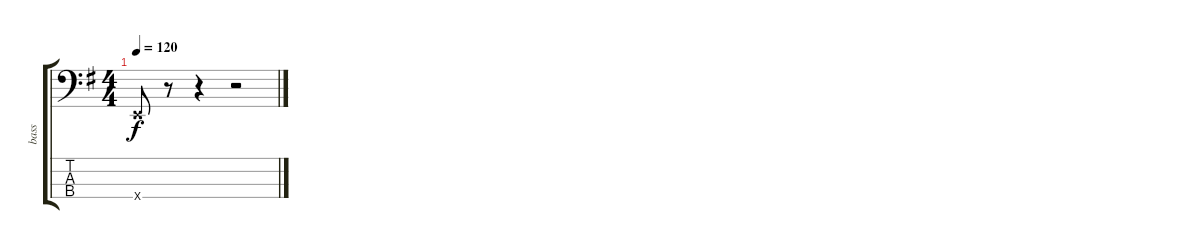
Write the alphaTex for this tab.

\track ("bass" "bass") {instrument acousticguitarnylon}
\staff {score tabs}
\tuning (G2 D2 A1 E1) {hide}
\ts (4 4)
\tempo 120
\clef f4
\ks eminor
0.4{x}.8{dy f} r.8 r.4 r.2
